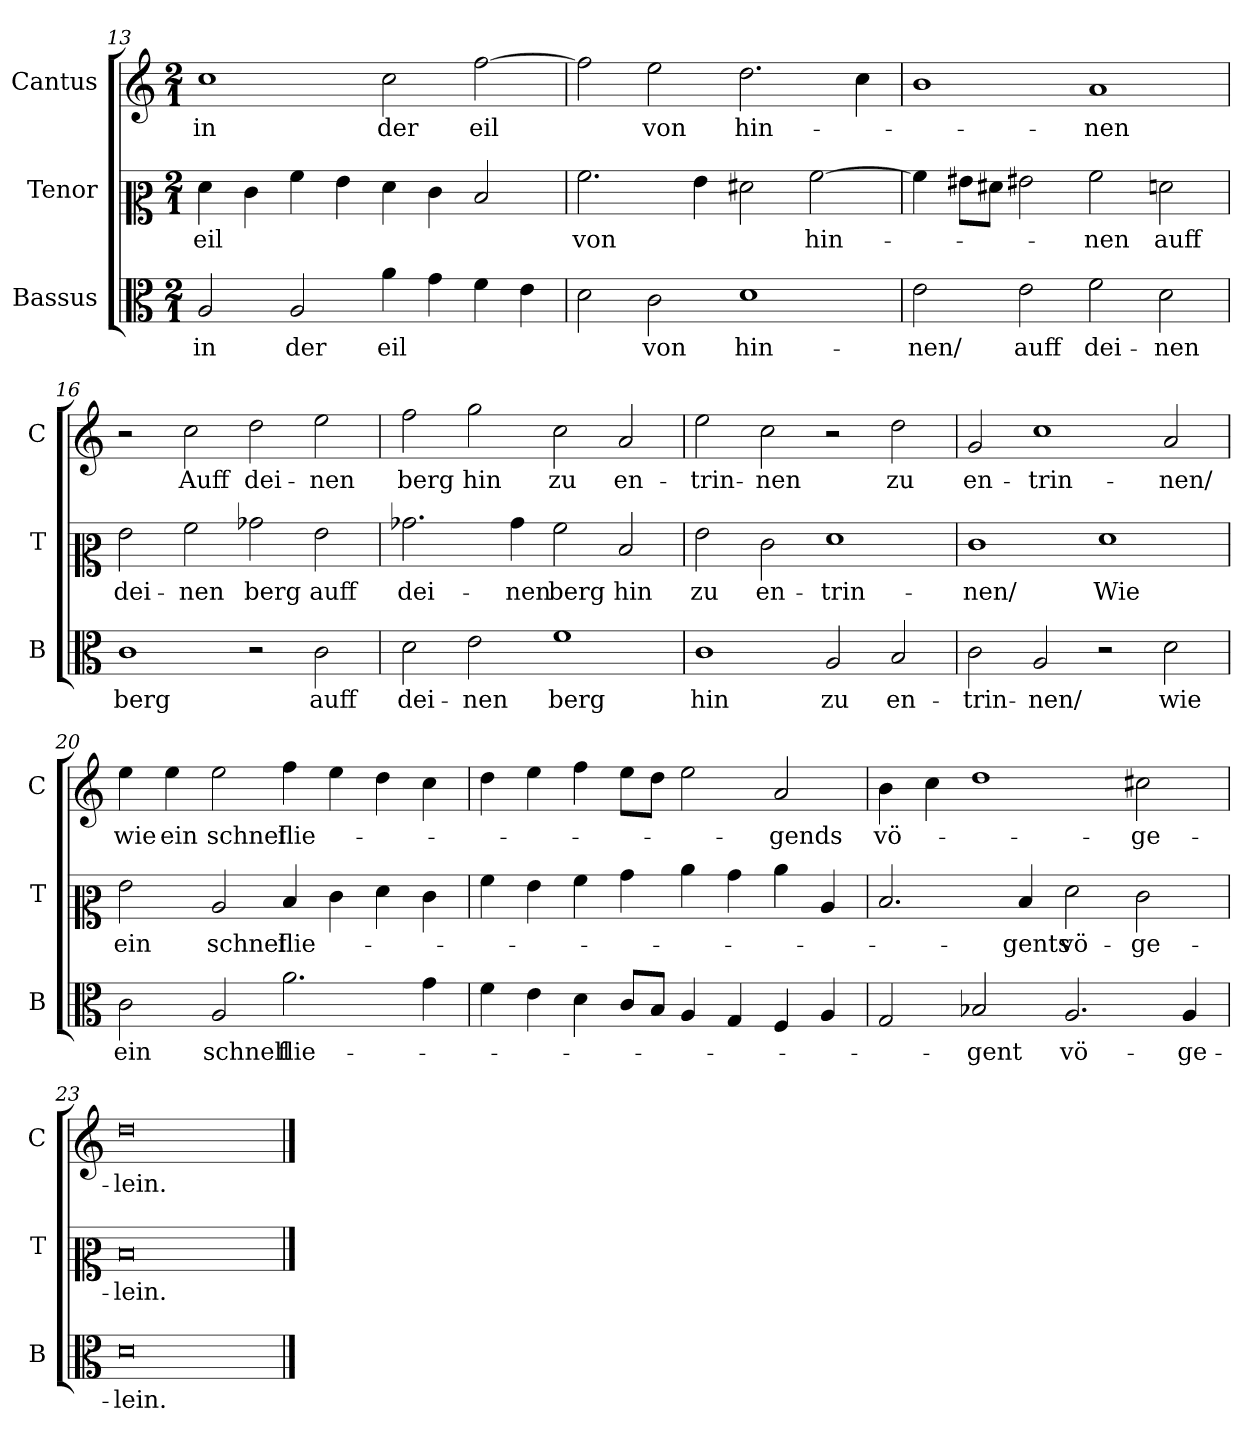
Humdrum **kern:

**kern	**text	**kern	**text	**kern	**text
*part3	*part3	*part2	*part2	*part1	*part1
*staff3	*staff3	*staff2	*staff2	*staff1	*staff1
*I"Bassus	*	*I"Tenor	*	*I"Cantus	*
*I'B	*	*I'T	*	*I'C	*
*clefC3	*	*clefC2	*	*clefG2	*
*k[]	*	*k[]	*	*k[]	*
*D:dor	*	*D:dor	*	*D:dor	*
*M2/1	*	*M2/1	*	*M2/1	*
=13	=13	=13	=13	=13	=13
2A	in	4f	eil	1cc	in
.	.	4e	.	.	.
2A	der	4a	.	.	.
.	.	4g	.	.	.
4a	eil	4f	.	2cc	der
4g	.	4e	.	.	.
4f	.	2d	.	[2ff	eil
4e	.	.	.	.	.
=14	=14	=14	=14	=14	=14
2d	.	2.a	von	2ff]	.
2c	von	.	.	2ee	von
.	.	4g	.	.	.
1d	hin-	2f#X	.	2.dd	hin-
.	.	[2a	hin-	.	.
.	.	.	.	4cc	.
=15	=15	=15	=15	=15	=15
2e	-nen/	4a]	.	1b	.
.	.	8g#X\L	.	.	.
.	.	8f#X\J	.	.	.
2e	auff	2g#X	.	.	.
2f	dei-	2a	-nen	1a	-nen
2d	-nen	2fn	auff	.	.
=16	=16	=16	=16	=16	=16
1c	berg	2g	dei-	2r	.
.	.	2a	-nen	2cc	Auff
2r	.	2b-X	berg	2dd	dei-
!	!LO:LY:i	!	!	!	!
2c	auff	2g	auff	2ee	-nen
=17	=17	=17	=17	=17	=17
!	!LO:LY:i	!	!	!	!
2d	dei-	2.b-X	dei-	2ff	berg
!	!LO:LY:i	!	!	!	!
2e	-nen	.	.	2gg	hin
.	.	4b-	-nen	.	.
!	!LO:LY:i	!	!	!	!
1f	berg	2a	berg	2cc	zu
.	.	2d	hin	2a	en-
=18	=18	=18	=18	=18	=18
1c	hin	2g	zu	2ee	-trin-
.	.	2e	en-	2cc	-nen
2A	zu	1f	-trin-	2r	.
2B	en-	.	.	2dd	zu
=19	=19	=19	=19	=19	=19
2c	-trin-	1e	-nen/	2g	en-
2A	-nen/	.	.	1cc	-trin-
2r	.	1f	Wie	.	.
2d	wie	.	.	2a	-nen/
=20	=20	=20	=20	=20	=20
2c	ein	2g	ein	4ee	wie
.	.	.	.	4ee	ein
2A	schnell	2c	schnel	2ee	schnel
2.a	flie-	4d	flie-	4ff	flie-
.	.	4e	.	4ee	.
.	.	4f	.	4dd	.
4g	.	4e	.	4cc	.
=21	=21	=21	=21	=21	=21
4f	.	4a	.	4dd	.
4e	.	4g	.	4ee	.
4d	.	4a	.	4ff	.
8c/L	.	4b	.	8ee\L	.
8B/J	.	.	.	8dd\J	.
4A	.	4cc	.	2ee	.
4G	.	4b	.	.	.
4F	.	4cc	.	2a	-gends
4A	.	4c	.	.	.
=22	=22	=22	=22	=22	=22
2G	.	2.d	.	4b	vö-
.	.	.	.	4cc	.
2B-X	-gent	.	.	1dd	.
.	.	4d	-gents	.	.
2.A	vö-	2f	vö-	.	.
.	.	2e	-ge-	2cc#X	-ge-
4A	-ge-	.	.	.	.
=23	=23	=23	=23	=23	=23
0d	-lein.	0d	-lein.	0dd	-lein.
==	==	==	==	==	==
*-	*-	*-	*-	*-	*-
